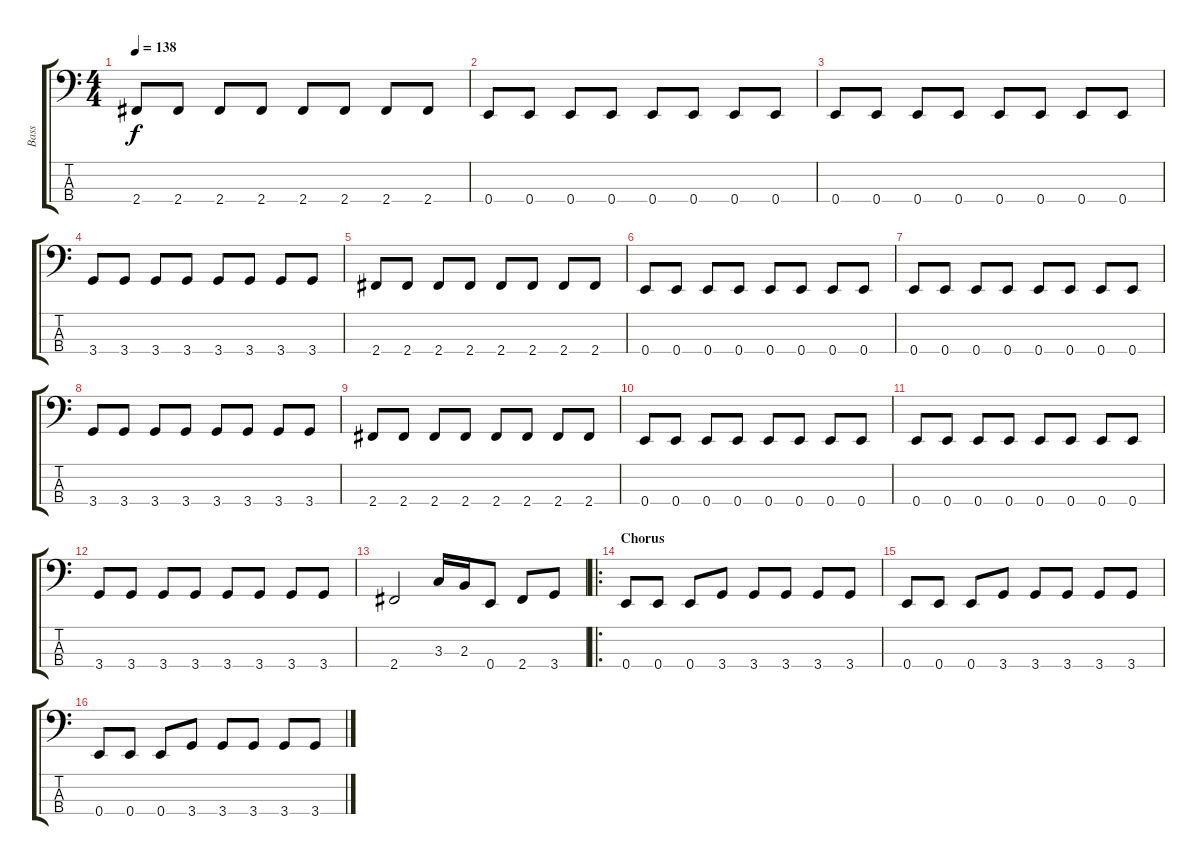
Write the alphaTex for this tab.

\track ("Bass" "Bass") {instrument electricbasspick}
\staff {score tabs}
\tuning (G2 D2 A1 E1) {hide}
\ts (4 4)
\tempo 138
\clef f4
\ks c
2.4.8{dy f} 2.4.8 2.4.8 2.4.8 2.4.8 2.4.8 2.4.8 2.4.8 |
0.4.8 0.4.8 0.4.8 0.4.8 0.4.8 0.4.8 0.4.8 0.4.8 |
0.4.8 0.4.8 0.4.8 0.4.8 0.4.8 0.4.8 0.4.8 0.4.8 |
3.4.8 3.4.8 3.4.8 3.4.8 3.4.8 3.4.8 3.4.8 3.4.8 |
2.4.8 2.4.8 2.4.8 2.4.8 2.4.8 2.4.8 2.4.8 2.4.8 |
0.4.8 0.4.8 0.4.8 0.4.8 0.4.8 0.4.8 0.4.8 0.4.8 |
0.4.8 0.4.8 0.4.8 0.4.8 0.4.8 0.4.8 0.4.8 0.4.8 |
3.4.8 3.4.8 3.4.8 3.4.8 3.4.8 3.4.8 3.4.8 3.4.8 |
2.4.8 2.4.8 2.4.8 2.4.8 2.4.8 2.4.8 2.4.8 2.4.8 |
0.4.8 0.4.8 0.4.8 0.4.8 0.4.8 0.4.8 0.4.8 0.4.8 |
0.4.8 0.4.8 0.4.8 0.4.8 0.4.8 0.4.8 0.4.8 0.4.8 |
3.4.8 3.4.8 3.4.8 3.4.8 3.4.8 3.4.8 3.4.8 3.4.8 |
2.4.2 3.3.16 2.3.16 0.4.8 2.4.8 3.4.8 |
\ro
\section ("" "Chorus")
0.4.8 0.4.8 0.4.8 3.4.8 3.4.8 3.4.8 3.4.8 3.4.8 |
0.4.8 0.4.8 0.4.8 3.4.8 3.4.8 3.4.8 3.4.8 3.4.8 |
0.4.8 0.4.8 0.4.8 3.4.8 3.4.8 3.4.8 3.4.8 3.4.8
